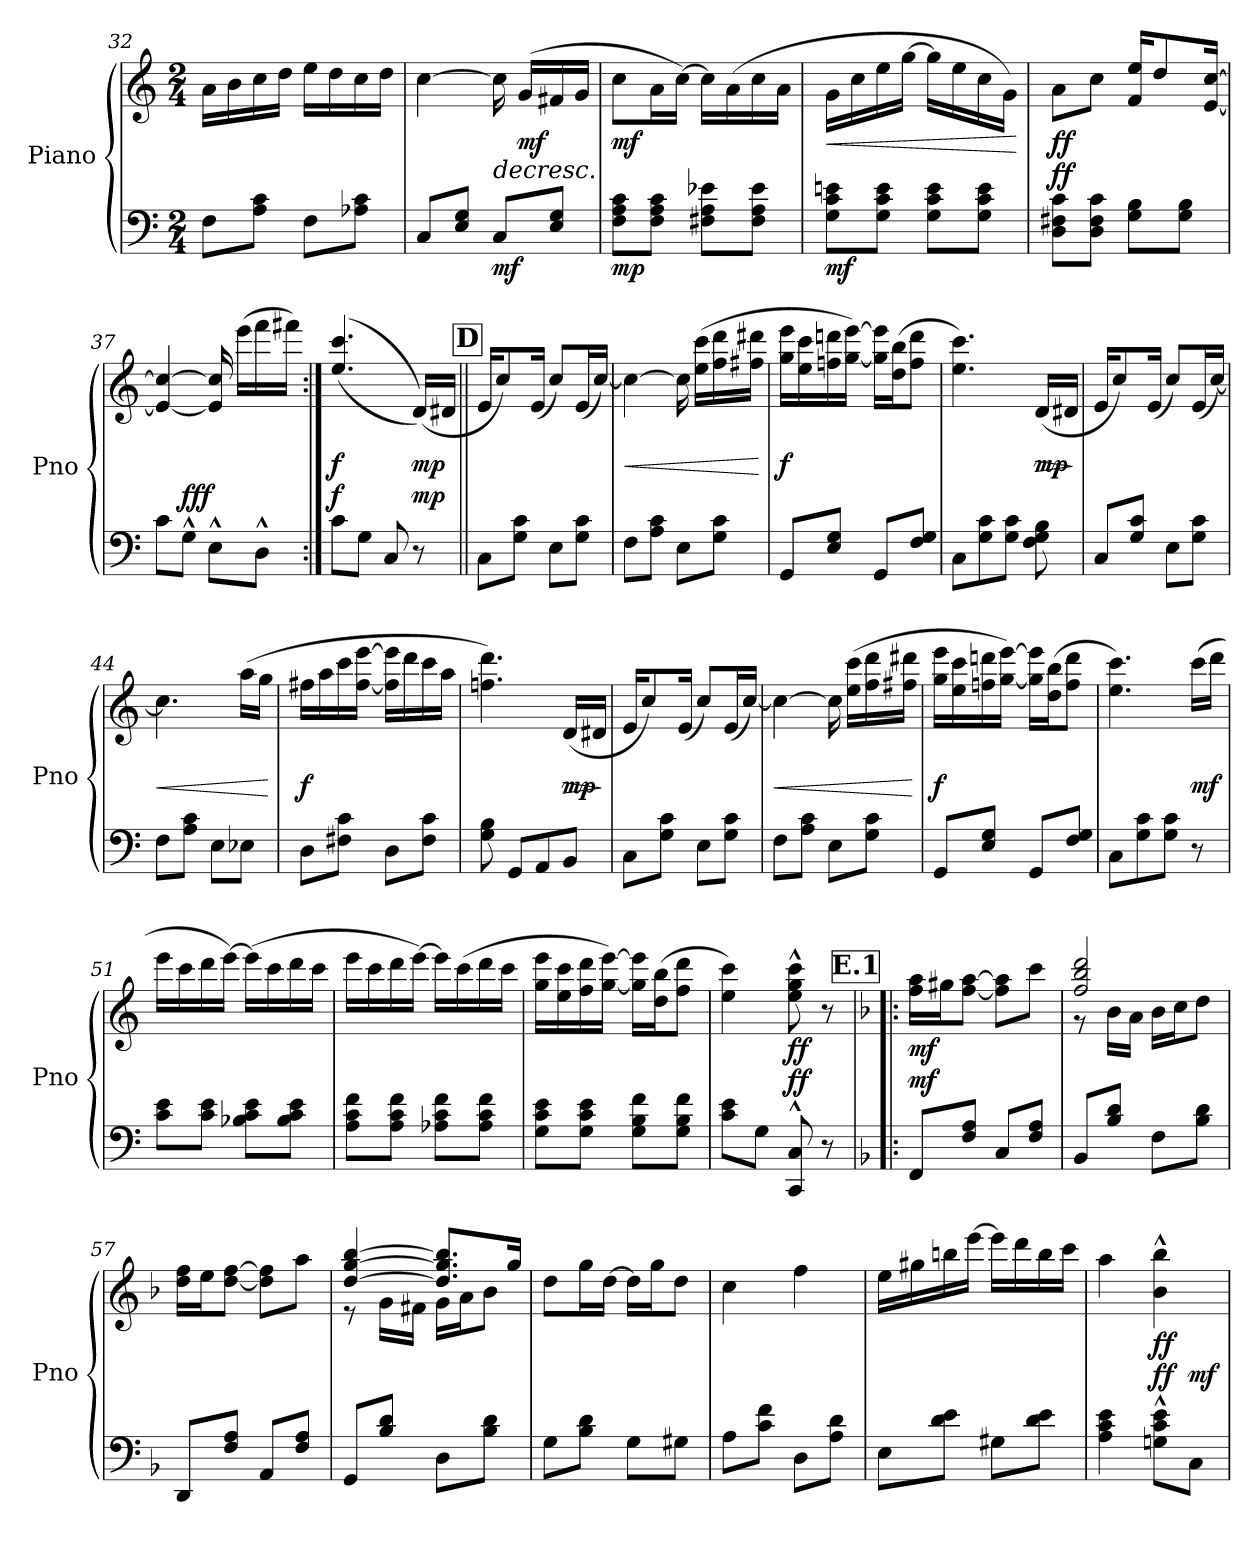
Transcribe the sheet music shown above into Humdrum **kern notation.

**kern	**dynam	**kern	**dynam
*part2	*part2	*part1	*part1
*staff2	*staff2	*staff1	*staff1
*I"Piano	*	*I"Piano	*
*I'Pno	*	*I'Pno	*
*clefF4	*	*clefG2	*
*k[]	*	*k[]	*
*C:	*	*C:	*
*M2/4	*	*M2/4	*
=32	=32	=32	=32
8F\L	.	16a\LL	.
.	.	16b\	.
8A\ 8c\J	.	16cc\	.
.	.	16dd\JJ	.
8F\L	.	16ee\LL	.
.	.	16dd\	.
8A-X\ 8c\J	.	16cc\	.
.	.	16dd\JJ	.
=33	=33	=33	=33
8C/L	.	[4cc\	.
8E/ 8G/J	.	.	.
!	!LO:DY:b	!	!LO:HP:b
8C/L	mf	16cc\]	>
!	!	!	!LO:DY:b
.	.	(16g/LL	mf
8E/ 8G/J	.	16f#X/	.
.	.	16g/JJ	.
.	.	.	]
!!LO:LB:g=z
=34	=34	=34	=34
!	!LO:DY:b	!	!LO:DY:b
8F\ 8A\ 8c\L	mp	8cc\L	mf
8F\ 8A\ 8c\J	.	16a\L	.
.	.	[16cc\JJ)	.
8F#X\ 8A\ 8e-X\L	.	16cc\LL]	.
.	.	(16a\	.
8F#\ 8A\ 8e-\J	.	16cc\	.
.	.	16a\JJ	.
=35	=35	=35	=35
!	!LO:DY:b	!	!LO:HP:b
8G\ 8c\ 8eni\L	mf	16g\LL	<
.	.	16cc\	.
8G\ 8c\ 8e\J	.	16ee\	.
.	.	[16gg\JJ	.
8G\ 8c\ 8e\L	.	16gg\LL]	.
.	.	16ee\	.
8G\ 8c\ 8e\J	.	16cc\	.
.	.	16g\JJ)	.
.	.	.	[
=36	=36	=36	=36
!	!LO:DY:a	!	!LO:DY:b
8D\ 8F#X\ 8c\L	ff	8a\L	ff
8D\ 8F#\ 8c\J	.	8cc\J	.
8G\ 8B\L	.	16f/ 16ee/KL	.
.	.	8dd/	.
8G\ 8B\J	.	.	.
.	.	[16e/ [16cc/Jk	.
=37	=37	=37	=37
8c\L	.	4e/_ 4cc/_	.
!	!LO:DY:a	!	!
8G^^\J	fff	.	.
8E^^\L	.	16e/] 16cc/]	.
.	.	(16eee\LL	.
8D^^\J	.	16fff\	.
.	.	16fff#X\JJ)	.
=38:|!	=38:|!	=38:|!	=38:|!
!	!LO:DY:a	!	!LO:DY:b
8c\L	f	((4.ee/ 4.ccc/	f
8G\J	.	.	.
8C/	.	.	.
!	!LO:DY:a	!	!LO:DY:b
8r	mp	(16d/LL))	mp
.	.	16d#X/JJ	.
!!LO:PB:g=z
!!LO:REH:place=s1:a:t=D
=39||	=39||	=39||	=39||
8C\L	.	16e/KL	.
.	.	8cc/)	.
8G\ 8c\J	.	.	.
.	.	(16e/Jk	.
8E\L	.	8cc/L)	.
8G\ 8c\J	.	(16e/L	.
.	.	[16cc/JJ)	.
=40	=40	=40	=40
!	!	!	!LO:HP:b
8F\L	.	4cc\_	<
8A\ 8c\J	.	.	.
8E\L	.	16cc\]	.
.	.	(16ee\ 16ccc\LL	.
8G\ 8c\J	.	16ff\ 16ddd\	.
.	.	16ff#X\ 16ddd#X\JJ	.
.	.	.	[
=41	=41	=41	=41
!	!	!	!LO:DY:b
8GG/L	.	16gg\ 16eee\LL	f
.	.	16ee\ 16ccc\	.
8E/ 8G/J	.	16ffni\ 16dddni\	.
.	.	[16gg\ [16eee\JJ)	.
8GG/L	.	16gg\] 16eee\]LL	.
.	.	(16dd\ 16bb\J	.
8F/ 8G/J	.	8ff\ 8ddd\J	.
=42	=42	=42	=42
8C\L	.	4.ee\ 4.ccc\)	.
8G\ 8c\	.	.	.
8G\ 8c\J	.	.	.
!	!	!	!LO:HP:b
!	!	!	!LO:DY:n=1:b
8F\ 8G\ 8B\	.	(16d/LL	> mp
.	.	16d#X/JJ	.
.	.	.	]
!!LO:LB:g=z
=43	=43	=43	=43
8C/L	.	16e/KL	.
.	.	8cc/)	.
8G/ 8c/J	.	.	.
.	.	(16e/Jk	.
8E\L	.	8cc/L)	.
8G\ 8c\J	.	(16e/L	.
.	.	[16cc/JJ)	.
=44	=44	=44	=44
!	!	!	!LO:HP:b
8F\L	.	4.cc\]	<
8A\ 8c\J	.	.	.
8E\L	.	.	.
8E-X\J	.	(16aa\LL	.
.	.	16gg\JJ	.
.	.	.	[
=45	=45	=45	=45
!	!	!	!LO:DY:b
8D\L	.	16ff#X\LL	f
.	.	16aa\	.
8F#X\ 8c\J	.	16ccc\	.
.	.	[16ff#\ [16eee\JJ	.
8D\L	.	16ff#\] 16eee\]LL	.
.	.	16ddd\	.
8F#\ 8c\J	.	16ccc\	.
.	.	16aa\JJ	.
=46	=46	=46	=46
8G\ 8B\	.	4.ffni\ 4.ddd\)	.
8GG/L	.	.	.
8AA/	.	.	.
!	!	!	!LO:HP:b
!	!	!	!LO:DY:n=1:b
8BB/J	.	(16d/LL	> mp
.	.	16d#X/JJ	.
.	.	.	]
!!LO:LB:g=z
=47	=47	=47	=47
8C\L	.	16e/KL	.
.	.	8cc/)	.
8G\ 8c\J	.	.	.
.	.	(16e/Jk	.
8E\L	.	8cc/L)	.
8G\ 8c\J	.	(16e/L	.
.	.	[16cc/JJ)	.
=48	=48	=48	=48
!	!	!	!LO:HP:b
8F\L	.	4cc\_	<
8A\ 8c\J	.	.	.
8E\L	.	16cc\]	.
.	.	(16ee\ 16ccc\LL	.
8G\ 8c\J	.	16ff\ 16ddd\	.
.	.	16ff#X\ 16ddd#X\JJ	.
.	.	.	[
=49	=49	=49	=49
!	!	!	!LO:DY:b
8GG/L	.	16gg\ 16eee\LL	f
.	.	16ee\ 16ccc\	.
8E/ 8G/J	.	16ffni\ 16dddni\	.
.	.	[16gg\ [16eee\JJ)	.
8GG/L	.	16gg\] 16eee\]LL	.
.	.	(16dd\ 16bb\J	.
8F/ 8G/J	.	8ff\ 8ddd\J	.
=50	=50	=50	=50
8C\L	.	4.ee\ 4.ccc\)	.
8G\ 8c\	.	.	.
8G\ 8c\J	.	.	.
!	!	!	!LO:DY:b
8r	.	(16ccc\LL	mf
.	.	16ddd\JJ	.
!!LO:LB:g=z
=51	=51	=51	=51
8c\ 8e\L	.	16eee\LL	.
.	.	16ccc\	.
8c\ 8e\J	.	16ddd\	.
.	.	[16eee\JJ)	.
8B-X\ 8c\ 8e\L	.	(16eee\LL]	.
.	.	16ccc\	.
8B-\ 8c\ 8e\J	.	16ddd\	.
.	.	16ccc\JJ	.
=52	=52	=52	=52
8A\ 8c\ 8f\L	.	16eee\LL	.
.	.	16ccc\	.
8A\ 8c\ 8f\J	.	16ddd\	.
.	.	[16eee\JJ)	.
8A-X\ 8c\ 8f\L	.	16eee\LL]	.
.	.	(16ccc\	.
8A-\ 8c\ 8f\J	.	16ddd\	.
.	.	16ccc\JJ	.
=53	=53	=53	=53
8G\ 8c\ 8e\L	.	16gg\ 16eee\LL	.
.	.	16ee\ 16ccc\	.
8G\ 8c\ 8e\J	.	16ff\ 16ddd\	.
.	.	[16gg\ [16eee\JJ)	.
8G\ 8B\ 8f\L	.	16gg\] 16eee\]LL	.
.	.	(16dd\ 16bb\J	.
8G\ 8B\ 8f\J	.	8ff\ 8ddd\J	.
=54	=54	=54	=54
8c\ 8e\L	.	4ee\ 4ccc\)	.
8G\J	.	.	.
!	!LO:DY:a	!	!LO:DY:b
8CC/^^ 8C/^^	ff	8ee\^^ 8gg\^^ 8ccc\^^	ff
8r	.	8r	.
!!LO:PB:g=z
!!LO:REH:place=s1:a:t=E.1
=55!|:	=55!|:	=55!|:	=55!|:
*k[b-]	*	*k[b-]	*
*F:	*	*F:	*
!	!LO:DY:a	!	!LO:DY:b
8FF/L	mf	16ff\ 16aa\LL	mf
.	.	16gg#X\J	.
8F/ 8A/J	.	[8ff\ [8aa\J	.
8C/L	.	8ff\] 8aa\]L	.
8F/ 8A/J	.	8ccc\J	.
=56	=56	=56	=56
*	*	*^	*
8BB-i/L	.	2ff/ 2bb-/ 2ddd/	8rg	.
8B-/ 8d/J	.	.	16b-i\LL	.
.	.	.	16a\JJ	.
8F\L	.	.	16b-\LL	.
.	.	.	16cc\J	.
8B-\ 8d\J	.	.	8dd\J	.
*	*	*v	*v	*
=57	=57	=57	=57
8DD/L	.	16dd\ 16ff\LL	.
.	.	16ee\J	.
8F/ 8A/J	.	[8dd\ [8ff\J	.
8AA/L	.	8dd\] 8ff\]L	.
8F/ 8A/J	.	8aa\J	.
=58	=58	=58	=58
*	*	*^	*
8GG/L	.	[4dd/ [4gg/ [4bb-/	8re	.
8B-/ 8d/J	.	.	16g\LL	.
.	.	.	16f#X\JJ	.
8D\L	.	8.dd/] 8.gg/] 8.bb-/]L	16g\LL	.
.	.	.	16a\J	.
8B-\ 8d\J	.	.	8b-\J	.
.	.	16gg/Jk	.	.
*	*	*v	*v	*
!!LO:LB:g=z
=59	=59	=59	=59
8G\L	.	8dd\L	.
8B-\ 8d\J	.	16gg\L	.
.	.	[16dd\JJ	.
8G\L	.	16dd\LL]	.
.	.	16gg\J	.
8G#X\J	.	8dd\J	.
=60	=60	=60	=60
8A\L	.	4cc\	.
8c\ 8f\J	.	.	.
8D\L	.	4ff\	.
8A\ 8d\J	.	.	.
=61	=61	=61	=61
8E\L	.	16ee\LL	.
.	.	16gg#X\	.
8d\ 8e\J	.	16bbn\	.
.	.	[16eee\JJ	.
8G#X\L	.	16eee\LL]	.
.	.	16ddd\	.
8d\ 8e\J	.	16bb\	.
.	.	16ccc\JJ	.
=62	=62	=62	=62
4A\ 4c\ 4e\	.	4aa\	.
!	!LO:DY:a	!	!LO:DY:b
8Gni\^^ 8c\^^ 8e\^^L	ff	4b-i\^^ 4bb-i\^^	ff
!	!LO:DY:a	!	!
8C\J	mf	.	.
=	=	=	=
*-	*-	*-	*-
